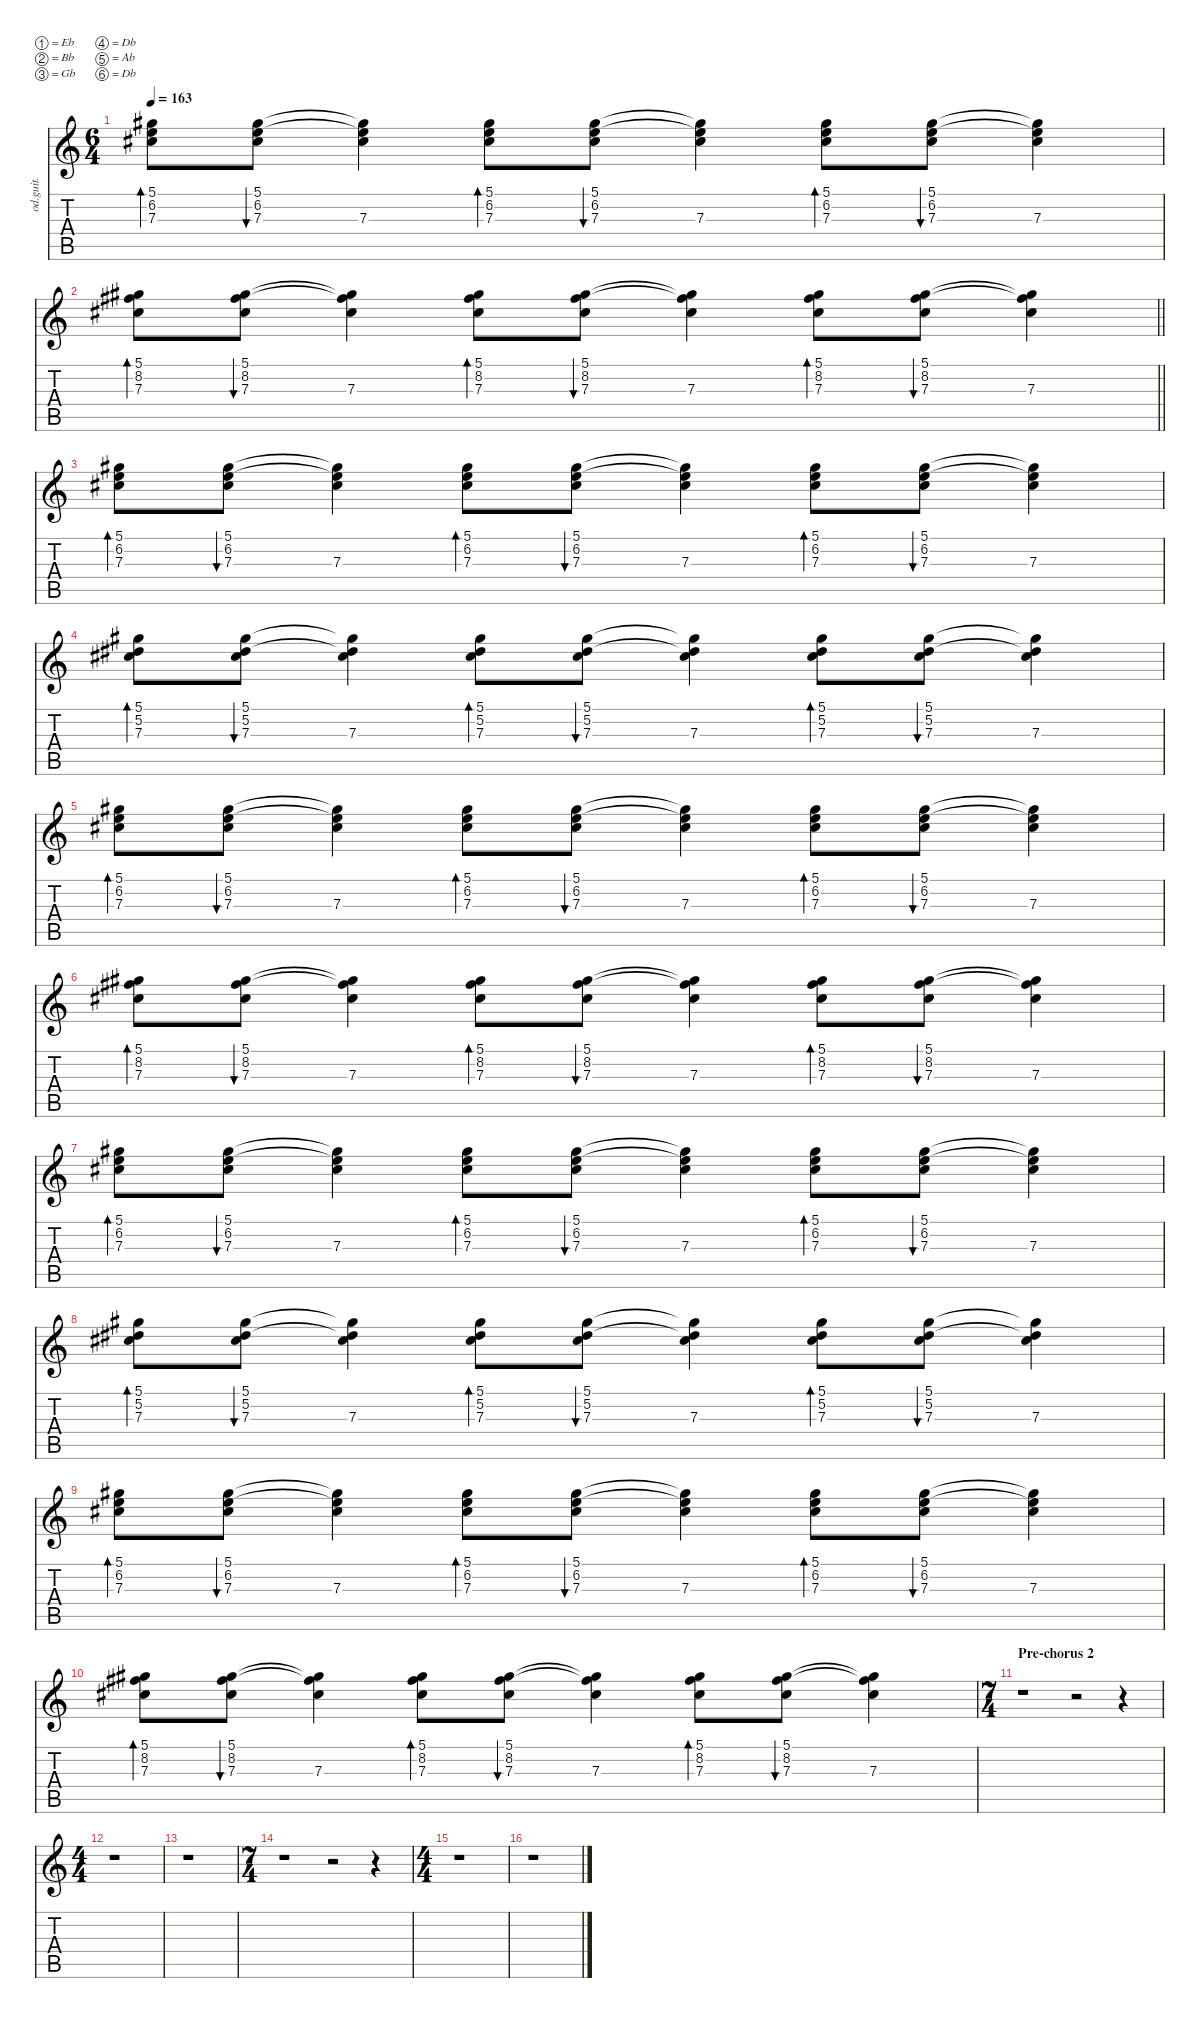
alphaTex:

\defaultSystemsLayout 4
\hideDynamics
\bracketExtendMode nobrackets
\otherSystemsTrackNameOrientation horizontal
\track ("Clean Guitar/Solo Guitar" "od.guit.") {instrument overdrivenguitar}
\staff {score tabs}
\tuning (Eb4 Bb3 Gb3 Db3 Ab2 Db2)
\ts (6 4)
\tempo 163
\clef g2
\ks c
(5.1{acc #} 6.2 7.3{acc #}).8{bd 60 dy f beam Down} (5.1{acc #} 6.2 7.3{acc #}).8{bu 60 beam Down} (5.1{t acc #} 6.2{t} 7.3{acc #}).4{beam Down} (5.1{acc #} 6.2 7.3{acc #}).8{bd 60 beam Down} (5.1{acc #} 6.2 7.3{acc #}).8{bu 60 beam Down} (5.1{t acc #} 6.2{t} 7.3{acc #}).4{beam Down} (5.1{acc #} 6.2 7.3{acc #}).8{bd 60 beam Down} (5.1{acc #} 6.2 7.3{acc #}).8{bu 60 beam Down} (5.1{t acc #} 6.2{t} 7.3{acc #}).4{beam Down} |
\barLineRight lightlight
(5.1{acc #} 8.2{acc #} 7.3{acc #}).8{bd 60 beam Down} (5.1{acc #} 8.2{acc #} 7.3{acc #}).8{bu 60 beam Down} (5.1{t acc #} 8.2{t acc #} 7.3{acc #}).4{beam Down} (5.1{acc #} 8.2{acc #} 7.3{acc #}).8{bd 60 beam Down} (5.1{acc #} 8.2{acc #} 7.3{acc #}).8{bu 60 beam Down} (5.1{t acc #} 8.2{t acc #} 7.3{acc #}).4{beam Down} (5.1{acc #} 8.2{acc #} 7.3{acc #}).8{bd 60 beam Down} (5.1{acc #} 8.2{acc #} 7.3{acc #}).8{bu 60 beam Down} (5.1{t acc #} 8.2{t acc #} 7.3{acc #}).4{beam Down} |
\section ("" "")
(5.1{acc #} 6.2 7.3{acc #}).8{bd 60 beam Down} (5.1{acc #} 6.2 7.3{acc #}).8{bu 60 beam Down} (5.1{t acc #} 6.2{t} 7.3{acc #}).4{beam Down} (5.1{acc #} 6.2 7.3{acc #}).8{bd 60 beam Down} (5.1{acc #} 6.2 7.3{acc #}).8{bu 60 beam Down} (5.1{t acc #} 6.2{t} 7.3{acc #}).4{beam Down} (5.1{acc #} 6.2 7.3{acc #}).8{bd 60 beam Down} (5.1{acc #} 6.2 7.3{acc #}).8{bu 60 beam Down} (5.1{t acc #} 6.2{t} 7.3{acc #}).4{beam Down} |
(5.1{acc #} 5.2{acc #} 7.3{acc #}).8{bd 60 beam Down} (5.1{acc #} 5.2{acc #} 7.3{acc #}).8{bu 60 beam Down} (5.1{t acc #} 5.2{t acc #} 7.3{acc #}).4{beam Down} (5.1{acc #} 5.2{acc #} 7.3{acc #}).8{bd 60 beam Down} (5.1{acc #} 5.2{acc #} 7.3{acc #}).8{bu 60 beam Down} (5.1{t acc #} 5.2{t acc #} 7.3{acc #}).4{beam Down} (5.1{acc #} 5.2{acc #} 7.3{acc #}).8{bd 60 beam Down} (5.1{acc #} 5.2{acc #} 7.3{acc #}).8{bu 60 beam Down} (5.1{t acc #} 5.2{t acc #} 7.3{acc #}).4{beam Down} |
(5.1{acc #} 6.2 7.3{acc #}).8{bd 60 beam Down} (5.1{acc #} 6.2 7.3{acc #}).8{bu 60 beam Down} (5.1{t acc #} 6.2{t} 7.3{acc #}).4{beam Down} (5.1{acc #} 6.2 7.3{acc #}).8{bd 60 beam Down} (5.1{acc #} 6.2 7.3{acc #}).8{bu 60 beam Down} (5.1{t acc #} 6.2{t} 7.3{acc #}).4{beam Down} (5.1{acc #} 6.2 7.3{acc #}).8{bd 60 beam Down} (5.1{acc #} 6.2 7.3{acc #}).8{bu 60 beam Down} (5.1{t acc #} 6.2{t} 7.3{acc #}).4{beam Down} |
(5.1{acc #} 8.2{acc #} 7.3{acc #}).8{bd 60 beam Down} (5.1{acc #} 8.2{acc #} 7.3{acc #}).8{bu 60 beam Down} (5.1{t acc #} 8.2{t acc #} 7.3{acc #}).4{beam Down} (5.1{acc #} 8.2{acc #} 7.3{acc #}).8{bd 60 beam Down} (5.1{acc #} 8.2{acc #} 7.3{acc #}).8{bu 60 beam Down} (5.1{t acc #} 8.2{t acc #} 7.3{acc #}).4{beam Down} (5.1{acc #} 8.2{acc #} 7.3{acc #}).8{bd 60 beam Down} (5.1{acc #} 8.2{acc #} 7.3{acc #}).8{bu 60 beam Down} (5.1{t acc #} 8.2{t acc #} 7.3{acc #}).4{beam Down} |
(5.1{acc #} 6.2 7.3{acc #}).8{bd 60 beam Down} (5.1{acc #} 6.2 7.3{acc #}).8{bu 60 beam Down} (5.1{t acc #} 6.2{t} 7.3{acc #}).4{beam Down} (5.1{acc #} 6.2 7.3{acc #}).8{bd 60 beam Down} (5.1{acc #} 6.2 7.3{acc #}).8{bu 60 beam Down} (5.1{t acc #} 6.2{t} 7.3{acc #}).4{beam Down} (5.1{acc #} 6.2 7.3{acc #}).8{bd 60 beam Down} (5.1{acc #} 6.2 7.3{acc #}).8{bu 60 beam Down} (5.1{t acc #} 6.2{t} 7.3{acc #}).4{beam Down} |
(5.1{acc #} 5.2{acc #} 7.3{acc #}).8{bd 60 beam Down} (5.1{acc #} 5.2{acc #} 7.3{acc #}).8{bu 60 beam Down} (5.1{t acc #} 5.2{t acc #} 7.3{acc #}).4{beam Down} (5.1{acc #} 5.2{acc #} 7.3{acc #}).8{bd 60 beam Down} (5.1{acc #} 5.2{acc #} 7.3{acc #}).8{bu 60 beam Down} (5.1{t acc #} 5.2{t acc #} 7.3{acc #}).4{beam Down} (5.1{acc #} 5.2{acc #} 7.3{acc #}).8{bd 60 beam Down} (5.1{acc #} 5.2{acc #} 7.3{acc #}).8{bu 60 beam Down} (5.1{t acc #} 5.2{t acc #} 7.3{acc #}).4{beam Down} |
(5.1{acc #} 6.2 7.3{acc #}).8{bd 60 beam Down} (5.1{acc #} 6.2 7.3{acc #}).8{bu 60 beam Down} (5.1{t acc #} 6.2{t} 7.3{acc #}).4{beam Down} (5.1{acc #} 6.2 7.3{acc #}).8{bd 60 beam Down} (5.1{acc #} 6.2 7.3{acc #}).8{bu 60 beam Down} (5.1{t acc #} 6.2{t} 7.3{acc #}).4{beam Down} (5.1{acc #} 6.2 7.3{acc #}).8{bd 60 beam Down} (5.1{acc #} 6.2 7.3{acc #}).8{bu 60 beam Down} (5.1{t acc #} 6.2{t} 7.3{acc #}).4{beam Down} |
(5.1{acc #} 8.2{acc #} 7.3{acc #}).8{bd 60 beam Down} (5.1{acc #} 8.2{acc #} 7.3{acc #}).8{bu 60 beam Down} (5.1{t acc #} 8.2{t acc #} 7.3{acc #}).4{beam Down} (5.1{acc #} 8.2{acc #} 7.3{acc #}).8{bd 60 beam Down} (5.1{acc #} 8.2{acc #} 7.3{acc #}).8{bu 60 beam Down} (5.1{t acc #} 8.2{t acc #} 7.3{acc #}).4{beam Down} (5.1{acc #} 8.2{acc #} 7.3{acc #}).8{bd 60 beam Down} (5.1{acc #} 8.2{acc #} 7.3{acc #}).8{bu 60 beam Down} (5.1{t acc #} 8.2{t acc #} 7.3{acc #}).4{beam Down} |
\ts (7 4)
\beaming (8 6 6 2)
\section ("" "Pre-chorus 2")
r.1{beam Down} r.2{beam Down} r.4{beam Down} |
\ts (4 4)
\beaming (8 6 6)
r.1{beam Down} |
r.1{beam Down} |
\ts (7 4)
\beaming (8 6 6 2)
r.1{beam Down} r.2{beam Down} r.4{beam Down} |
\ts (4 4)
\beaming (8 6 6)
r.1{beam Down} |
r.1{beam Down}
